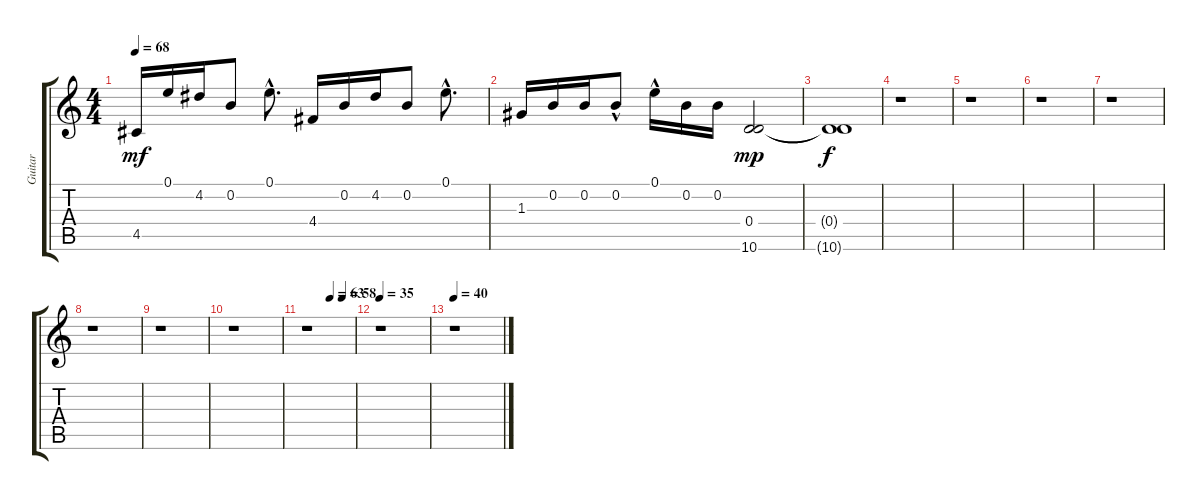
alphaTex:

\track ("Guitar" "Guitar") {instrument acousticguitarsteel}
\staff {score tabs}
\tuning (E4 B3 G3 D3 A2 E2) {hide}
\ts (4 4)
\tempo 68
\clef g2
\ks c
4.5.16{dy mf} 0.1.16 4.2.16 0.2.8 0.1{hac}.8{d} 4.4.16 0.2.16 4.2.16 0.2.8 0.1{hac}.8{d} |
1.3.16 0.2.16 0.2.16 0.2{hac}.8 0.1{hac}.16 0.2.16 0.2.16 (0.4 10.6).2{dy mp} |
(0.4{t} 10.6{t}).1{dy f} |
r.1 |
r.1 |
r.1 |
r.1 |
r.1 |
r.1 |
r.1 |
\tempo (63 0.5)
\tempo (58 0.75)
r.1 |
\tempo 35
r.1 |
\tempo 40
r.1
